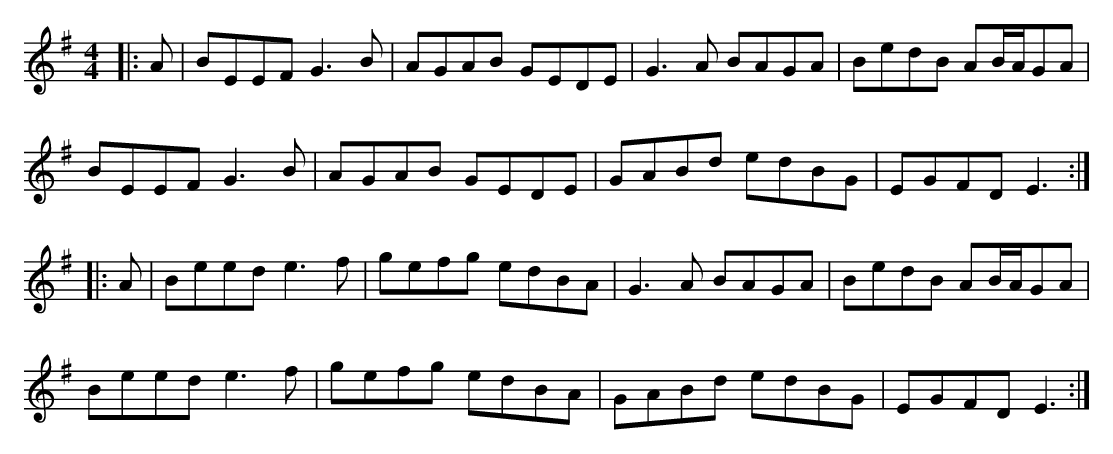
X:1
M:4/4
K:Emin
|:A|BEEF G3B|AGAB GEDE|G3A BAGA|BedB AB/A/GA|
BEEF G3B|AGAB GEDE|GABd edBG|EGFD E3:|
|:A|Beed e3f|gefg edBA|G3A BAGA|BedB AB/A/GA|
Beed e3f|gefg edBA|GABd edBG|EGFD E3:|
